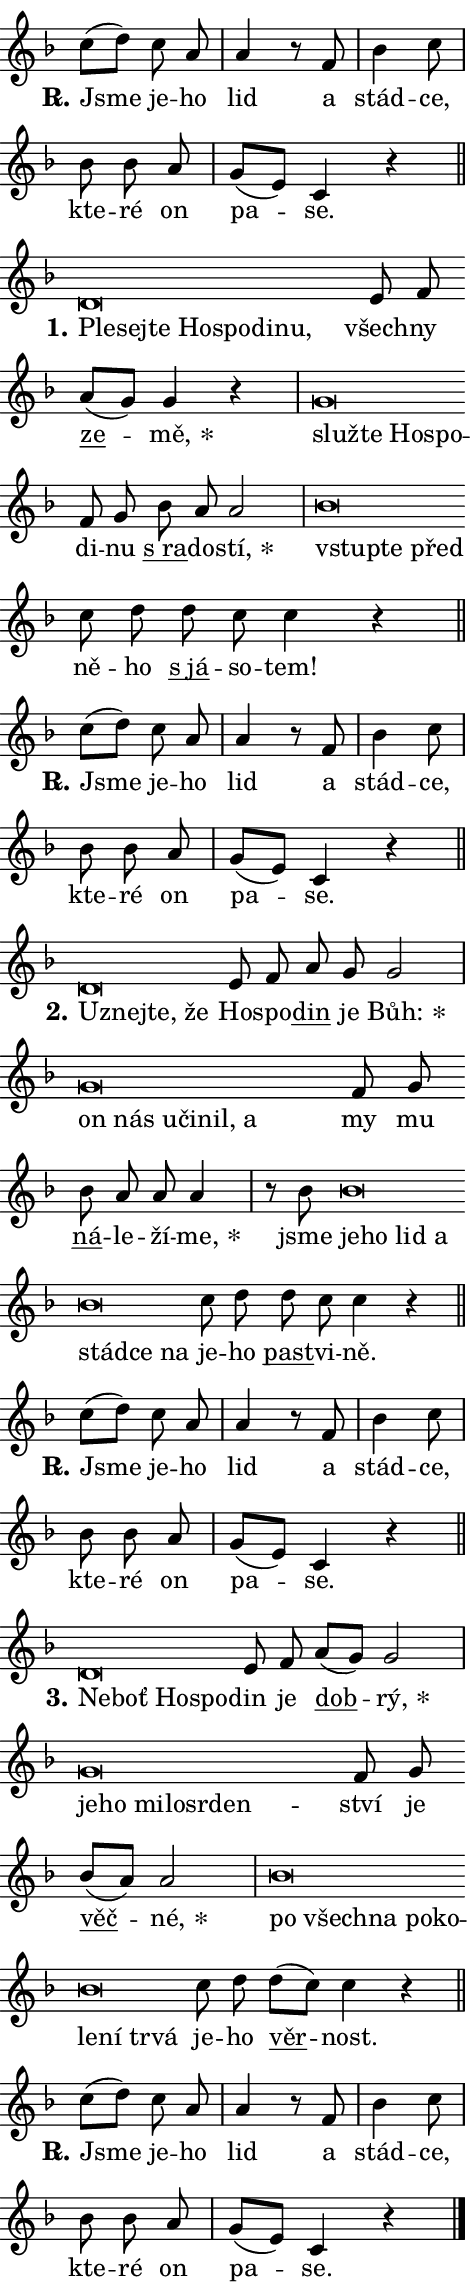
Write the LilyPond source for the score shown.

\version "2.24.0"
\header { tagline = "" }
\paper {
  indent = 0\cm
  top-margin = 0\cm
  right-margin = 0.13\cm % to fit lyric hyphens
  bottom-margin = 0\cm
  left-margin = 0\cm
  paper-width = 8\cm
  page-breaking = #ly:one-page-breaking
  system-system-spacing.basic-distance = #11
  score-system-spacing.basic-distance = #11
  ragged-last = ##f
}


%% Author: Thomas Morley
%% https://lists.gnu.org/archive/html/lilypond-user/2020-05/msg00002.html
#(define (line-position grob)
"Returns position of @var[grob} in current system:
   @code{'start}, if at first time-step
   @code{'end}, if at last time-step
   @code{'middle} otherwise
"
  (let* ((col (ly:item-get-column grob))
         (ln (ly:grob-object col 'left-neighbor))
         (rn (ly:grob-object col 'right-neighbor))
         (col-to-check-left (if (ly:grob? ln) ln col))
         (col-to-check-right (if (ly:grob? rn) rn col))
         (break-dir-left
           (and
             (ly:grob-property col-to-check-left 'non-musical #f)
             (ly:item-break-dir col-to-check-left)))
         (break-dir-right
           (and
             (ly:grob-property col-to-check-right 'non-musical #f)
             (ly:item-break-dir col-to-check-right))))
        (cond ((eqv? 1 break-dir-left) 'start)
              ((eqv? -1 break-dir-right) 'end)
              (else 'middle))))

#(define (tranparent-at-line-position vctor)
  (lambda (grob)
  "Relying on @code{line-position} select the relevant enry from @var{vctor}.
Used to determine transparency,"
    (case (line-position grob)
      ((end) (not (vector-ref vctor 0)))
      ((middle) (not (vector-ref vctor 1)))
      ((start) (not (vector-ref vctor 2))))))

noteHeadBreakVisibility =
#(define-music-function (break-visibility)(vector?)
"Makes @code{NoteHead}s transparent relying on @var{break-visibility}"
#{
  \override NoteHead.transparent =
    #(tranparent-at-line-position break-visibility)
#})

#(define delete-ledgers-for-transparent-note-heads
  (lambda (grob)
    "Reads whether a @code{NoteHead} is transparent.
If so this @code{NoteHead} is removed from @code{'note-heads} from
@var{grob}, which is supposed to be @code{LedgerLineSpanner}.
As a result ledgers are not printed for this @code{NoteHead}"
    (let* ((nhds-array (ly:grob-object grob 'note-heads))
           (nhds-list
             (if (ly:grob-array? nhds-array)
                 (ly:grob-array->list nhds-array)
                 '()))
           ;; Relies on the transparent-property being done before
           ;; Staff.LedgerLineSpanner.after-line-breaking is executed.
           ;; This is fragile ...
           (to-keep
             (remove
               (lambda (nhd)
                 (ly:grob-property nhd 'transparent #f))
               nhds-list)))
      ;; TODO find a better method to iterate over grob-arrays, similiar
      ;; to filter/remove etc for lists
      ;; For now rebuilt from scratch
      (set! (ly:grob-object grob 'note-heads)  '())
      (for-each
        (lambda (nhd)
          (ly:pointer-group-interface::add-grob grob 'note-heads nhd))
        to-keep))))

squashNotes = {
  \override NoteHead.X-extent = #'(-0.2 . 0.2)
  \override NoteHead.Y-extent = #'(-0.75 . 0)
  \override NoteHead.stencil =
    #(lambda (grob)
       (let ((pos (ly:grob-property grob 'staff-position)))
         (begin
           (if (< pos -7) (display "ERROR: Lower brevis then expected\n") (display ""))
           (if (<= pos -6) ly:text-interface::print ly:note-head::print))))
}
unSquashNotes = {
  \revert NoteHead.X-extent
  \revert NoteHead.Y-extent
  \revert NoteHead.stencil
}

hideNotes = \noteHeadBreakVisibility #begin-of-line-visible
unHideNotes = \noteHeadBreakVisibility #all-visible

% work-around for resetting accidentals
% https://lilypond.org/doc/v2.23/Documentation/notation/displaying-rhythms#unmetered-music
cadenzaMeasure = {
  \cadenzaOff
  \partial 1024 s1024
  \cadenzaOn
}

#(define-markup-command (accent layout props text) (markup?)
  "Underline accented syllable"
  (interpret-markup layout props
    #{\markup \override #'(offset . 4.3) \underline { #text }#}))

responsum = \markup \concat {
  "R" \hspace #-1.05 \path #0.1 #'((moveto 0 0.07) (lineto 0.9 0.8)) \hspace #0.05 "."
}

spaceSize = #0.6828661417322834 % exact space size for TeX Gyre Schola

\layout {
  \context {
    \Staff
    \remove "Time_signature_engraver"
    \override LedgerLineSpanner.after-line-breaking = #delete-ledgers-for-transparent-note-heads
  }
  \context {
    \Lyrics {
      \override LyricSpace.minimum-distance = \spaceSize
      \override LyricText.font-name = #"TeX Gyre Schola"
      \override LyricText.font-size = 1
      \override StanzaNumber.font-name = #"TeX Gyre Schola Bold"
      \override StanzaNumber.font-size = 1
    }
  }
  \context {
    \Score 
    \override NoteHead.text =
      #(lambda (grob) 
        (let ((pos (ly:grob-property grob 'staff-position)))
          #{\markup {
            \combine
              \halign #-0.55 \raise #(if (= pos -6) 0 0.5) \override #'(thickness . 2) \draw-line #'(3.2 . 0)
              \musicglyph "noteheads.sM1"
          }#}))
  }
}

% magnetic-lyrics.ily
%
%   written by
%     Jean Abou Samra <jean@abou-samra.fr>
%     Werner Lemberg <wl@gnu.org>
%
%   adapted by
%     Jiri Hon <jiri.hon@gmail.com>
%
% Version 2022-Apr-15

% https://www.mail-archive.com/lilypond-user@gnu.org/msg149350.html

#(define (Left_hyphen_pointer_engraver context)
   "Collect syllable-hyphen-syllable occurrences in lyrics and store
them in properties.  This engraver only looks to the left.  For
example, if the lyrics input is @code{foo -- bar}, it does the
following.

@itemize @bullet
@item
Set the @code{text} property of the @code{LyricHyphen} grob between
@q{foo} and @q{bar} to @code{foo}.

@item
Set the @code{left-hyphen} property of the @code{LyricText} grob with
text @q{foo} to the @code{LyricHyphen} grob between @q{foo} and
@q{bar}.
@end itemize

Use this auxiliary engraver in combination with the
@code{lyric-@/text::@/apply-@/magnetic-@/offset!} hook."
   (let ((hyphen #f)
         (text #f))
     (make-engraver
      (acknowledgers
       ((lyric-syllable-interface engraver grob source-engraver)
        (set! text grob)))
      (end-acknowledgers
       ((lyric-hyphen-interface engraver grob source-engraver)
        ;(when (not (grob::has-interface grob 'lyric-space-interface))
          (set! hyphen grob)));)
      ((stop-translation-timestep engraver)
       (when (and text hyphen)
         (ly:grob-set-object! text 'left-hyphen hyphen))
       (set! text #f)
       (set! hyphen #f)))))

#(define (lyric-text::apply-magnetic-offset! grob)
   "If the space between two syllables is less than the value in
property @code{LyricText@/.details@/.squash-threshold}, move the right
syllable to the left so that it gets concatenated with the left
syllable.

Use this function as a hook for
@code{LyricText@/.after-@/line-@/breaking} if the
@code{Left_@/hyphen_@/pointer_@/engraver} is active."
   (let ((hyphen (ly:grob-object grob 'left-hyphen #f)))
     (when hyphen
       (let ((left-text (ly:spanner-bound hyphen LEFT)))
         (when (grob::has-interface left-text 'lyric-syllable-interface)
           (let* ((common (ly:grob-common-refpoint grob left-text X))
                  (this-x-ext (ly:grob-extent grob common X))
                  (left-x-ext
                   (begin
                     ;; Trigger magnetism for left-text.
                     (ly:grob-property left-text 'after-line-breaking)
                     (ly:grob-extent left-text common X)))
                  ;; `delta` is the gap width between two syllables.
                  (delta (- (interval-start this-x-ext)
                            (interval-end left-x-ext)))
                  (details (ly:grob-property grob 'details))
                  (threshold (assoc-get 'squash-threshold details 0.2)))
             (when (< delta threshold)
               (let* (;; We have to manipulate the input text so that
                      ;; ligatures crossing syllable boundaries are not
                      ;; disabled.  For languages based on the Latin
                      ;; script this is essentially a beautification.
                      ;; However, for non-Western scripts it can be a
                      ;; necessity.
                      (lt (ly:grob-property left-text 'text))
                      (rt (ly:grob-property grob 'text))
                      (is-space (grob::has-interface hyphen 'lyric-space-interface))
                      (space (if is-space " " ""))
                      (extra-delta (if is-space spaceSize 0))
                      ;; Append new syllable.
                      (ltrt-space (if (and (string? lt) (string? rt))
                                (string-append lt space rt)
                                (make-concat-markup (list lt space rt))))
                      ;; Right-align `ltrt` to the right side.
                      (ltrt-space-markup (grob-interpret-markup
                               grob
                               (make-translate-markup
                                (cons (interval-length this-x-ext) 0)
                                (make-right-align-markup ltrt-space)))))
                 (begin
                   ;; Don't print `left-text`.
                   (ly:grob-set-property! left-text 'stencil #f)
                   ;; Set text and stencil (which holds all collected
                   ;; syllables so far) and shift it to the left.
                   (ly:grob-set-property! grob 'text ltrt-space)
                   (ly:grob-set-property! grob 'stencil ltrt-space-markup)
                   (ly:grob-translate-axis! grob (- (- delta extra-delta)) X))))))))))


#(define (lyric-hyphen::displace-bounds-first grob)
   ;; Make very sure this callback isn't triggered too early.
   (let ((left (ly:spanner-bound grob LEFT))
         (right (ly:spanner-bound grob RIGHT)))
     (ly:grob-property left 'after-line-breaking)
     (ly:grob-property right 'after-line-breaking)
     (ly:lyric-hyphen::print grob)))

squashThreshold = #0.4

\layout {
  \context {
    \Lyrics
    \consists #Left_hyphen_pointer_engraver
    \override LyricText.after-line-breaking =
      #lyric-text::apply-magnetic-offset!
    \override LyricHyphen.stencil = #lyric-hyphen::displace-bounds-first
    \override LyricText.details.squash-threshold = \squashThreshold
    \override LyricHyphen.minimum-distance = 0
    \override LyricHyphen.minimum-length = \squashThreshold
  }
}

squashText = \override LyricText.details.squash-threshold = 9999
unSquashText = \override LyricText.details.squash-threshold = \squashThreshold

leftText = \override LyricText.self-alignment-X = #LEFT
unLeftText = \revert LyricText.self-alignment-X

starOffset = #(lambda (grob) 
                (let ((x_offset (ly:self-alignment-interface::aligned-on-x-parent grob)))
                  (if (= x_offset 0) 0 (+ x_offset 1.2))))

star = #(define-music-function (syllable)(string?)
"Append star separator at the end of a syllable"
#{
  \once \override LyricText.X-offset = #starOffset
  \lyricmode { \markup {
    #syllable
    \override #'((font-name . "TeX Gyre Schola Bold")) \hspace #0.2 \lower #0.65 \larger "*"
  } }
#})

starAccent = #(define-music-function (syllable)(string?)
"Append star separator at the end of a syllable and make accent"
#{
  \once \override LyricText.X-offset = #starOffset
  \lyricmode { \markup {
    \accent #syllable
    \override #'((font-name . "TeX Gyre Schola Bold")) \hspace #0.2 \lower #0.65 \larger "*"
  } }
#})

breath = #(define-music-function (syllable)(string?)
"Append breathing indicator at the end of a syllable"
#{
  \lyricmode { \markup { #syllable "+" } }
#})

optionalBreath = #(define-music-function (syllable)(string?)
"Append optional breathing indicator at the end of a syllable"
#{
  \lyricmode { \markup { #syllable "(+)" } }
#})


\score {
    <<
        \new Voice = "melody" { \cadenzaOn \key f \major \relative { c''8[( d)] c a \cadenzaMeasure \bar "|" a4 r8 f \cadenzaMeasure \bar "|" bes4 c8 \cadenzaMeasure \bar "|" bes bes a \cadenzaMeasure \bar "|" g[( e)] c4 r \cadenzaMeasure \bar "||" \break } }
        \new Lyrics \lyricsto "melody" { \lyricmode { \set stanza = \responsum
Jsme je -- ho lid a stád -- ce, kte -- ré on pa -- se. } }
    >>
    \layout {}
}

\score {
    <<
        \new Voice = "melody" { \cadenzaOn \key f \major \relative { \squashNotes d'\breve*1/16 \hideNotes \breve*1/16 \bar "" \breve*1/16 \bar "" \breve*1/16 \bar "" \breve*1/16 \bar "" \breve*1/16 \breve*1/16 \bar "" \unHideNotes \unSquashNotes e8 f \bar "" a[( g)] g4 r \cadenzaMeasure \bar "|" \squashNotes g\breve*1/16 \hideNotes \breve*1/16 \bar "" \breve*1/16 \breve*1/16 \bar "" \unHideNotes \unSquashNotes f8 g \bar "" bes a a2 \cadenzaMeasure \bar "|" \squashNotes bes\breve*1/16 \hideNotes \breve*1/16 \breve*1/16 \bar "" \unHideNotes \unSquashNotes c8 d \bar "" d c c4 r \cadenzaMeasure \bar "||" \break } }
        \new Lyrics \lyricsto "melody" { \lyricmode { \set stanza = "1."
\leftText Ple -- \squashText sej -- te Ho -- spo -- di -- nu, \unLeftText \unSquashText všech -- ny \markup \accent ze -- \star mě, \leftText služ -- \squashText te Ho -- spo -- \unLeftText \unSquashText di -- nu \markup \accent "s ra" -- do -- \star stí, \leftText vstup -- \squashText te před \unLeftText \unSquashText ně -- ho \markup \accent "s já" -- so -- tem! } }
    >>
    \layout {}
}

\score {
    <<
        \new Voice = "melody" { \cadenzaOn \key f \major \relative { c''8[( d)] c a \cadenzaMeasure \bar "|" a4 r8 f \cadenzaMeasure \bar "|" bes4 c8 \cadenzaMeasure \bar "|" bes bes a \cadenzaMeasure \bar "|" g[( e)] c4 r \cadenzaMeasure \bar "||" \break } }
        \new Lyrics \lyricsto "melody" { \lyricmode { \set stanza = \responsum
Jsme je -- ho lid a stád -- ce, kte -- ré on pa -- se. } }
    >>
    \layout {}
}

\score {
    <<
        \new Voice = "melody" { \cadenzaOn \key f \major \relative { \squashNotes d'\breve*1/16 \hideNotes \breve*1/16 \bar "" \breve*1/16 \breve*1/16 \bar "" \unHideNotes \unSquashNotes e8 f \bar "" a g g2 \cadenzaMeasure \bar "|" \squashNotes g\breve*1/16 \hideNotes \breve*1/16 \bar "" \breve*1/16 \bar "" \breve*1/16 \bar "" \breve*1/16 \breve*1/16 \bar "" \unHideNotes \unSquashNotes f8 g \bar "" bes a a a4 \cadenzaMeasure \bar "|" r8 bes8 \squashNotes bes\breve*1/16 \hideNotes \breve*1/16 \bar "" \breve*1/16 \bar "" \breve*1/16 \bar "" \breve*1/16 \bar "" \breve*1/16 \breve*1/16 \bar "" \unHideNotes \unSquashNotes c8 d \bar "" d c c4 r \cadenzaMeasure \bar "||" \break } }
        \new Lyrics \lyricsto "melody" { \lyricmode { \set stanza = "2."
\leftText U -- \squashText znej -- te, že \unLeftText \unSquashText Ho -- spo -- \markup \accent din je \star Bůh: \leftText on \squashText nás u -- či -- nil, a \unLeftText \unSquashText my mu \markup \accent ná -- le -- ží -- \star me, jsme \leftText je -- \squashText ho lid a stád -- ce na \unLeftText \unSquashText je -- ho \markup \accent past -- vi -- ně. } }
    >>
    \layout {}
}

\score {
    <<
        \new Voice = "melody" { \cadenzaOn \key f \major \relative { c''8[( d)] c a \cadenzaMeasure \bar "|" a4 r8 f \cadenzaMeasure \bar "|" bes4 c8 \cadenzaMeasure \bar "|" bes bes a \cadenzaMeasure \bar "|" g[( e)] c4 r \cadenzaMeasure \bar "||" \break } }
        \new Lyrics \lyricsto "melody" { \lyricmode { \set stanza = \responsum
Jsme je -- ho lid a stád -- ce, kte -- ré on pa -- se. } }
    >>
    \layout {}
}

\score {
    <<
        \new Voice = "melody" { \cadenzaOn \key f \major \relative { \squashNotes d'\breve*1/16 \hideNotes \breve*1/16 \bar "" \breve*1/16 \breve*1/16 \bar "" \unHideNotes \unSquashNotes e8 f \bar "" a[( g)] g2 \cadenzaMeasure \bar "|" \squashNotes g\breve*1/16 \hideNotes \breve*1/16 \bar "" \breve*1/16 \bar "" \breve*1/16 \bar "" \breve*1/16 \breve*1/16 \bar "" \unHideNotes \unSquashNotes f8 g \bar "" bes[( a)] a2 \cadenzaMeasure \bar "|" \squashNotes bes\breve*1/16 \hideNotes \breve*1/16 \bar "" \breve*1/16 \bar "" \breve*1/16 \bar "" \breve*1/16 \bar "" \breve*1/16 \bar "" \breve*1/16 \bar "" \breve*1/16 \breve*1/16 \bar "" \unHideNotes \unSquashNotes c8 d \bar "" d[( c)] c4 r \cadenzaMeasure \bar "||" \break } }
        \new Lyrics \lyricsto "melody" { \lyricmode { \set stanza = "3."
\leftText Ne -- \squashText boť Ho -- spo -- \unLeftText \unSquashText din je \markup \accent dob -- \star rý, \leftText je -- \squashText ho mi -- lo -- sr -- den -- \unLeftText \unSquashText ství je \markup \accent věč -- \star né, \leftText po \squashText všech -- na po -- ko -- le -- ní tr -- vá \unLeftText \unSquashText je -- ho \markup \accent věr -- nost. } }
    >>
    \layout {}
}

\score {
    <<
        \new Voice = "melody" { \cadenzaOn \key f \major \relative { c''8[( d)] c a \cadenzaMeasure \bar "|" a4 r8 f \cadenzaMeasure \bar "|" bes4 c8 \cadenzaMeasure \bar "|" bes bes a \cadenzaMeasure \bar "|" g[( e)] c4 r \cadenzaMeasure \bar "||" \break } \bar "|." }
        \new Lyrics \lyricsto "melody" { \lyricmode { \set stanza = \responsum
Jsme je -- ho lid a stád -- ce, kte -- ré on pa -- se. } }
    >>
    \layout {}
}
